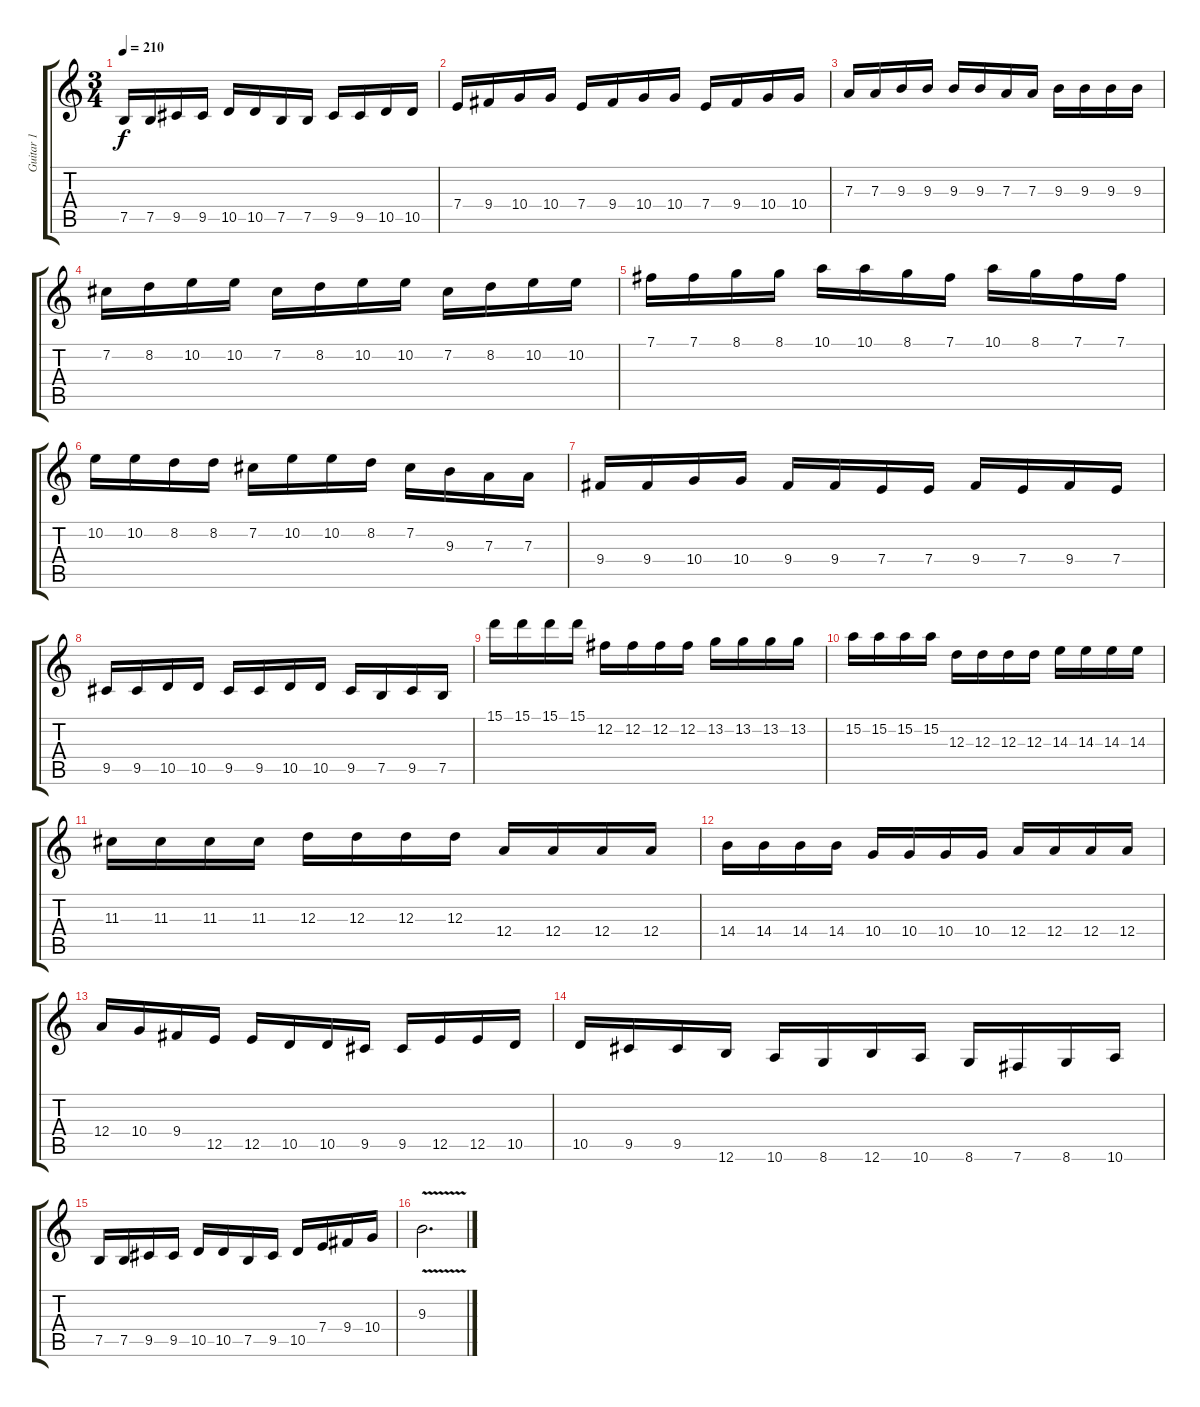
\track ("Guitar 1" "Guitar 1") {instrument distortionguitar}
\staff {score tabs}
\tuning (B3 Gb3 D3 A2 E2 B1) {hide}
\ts (3 4)
\tempo 210
\clef g2
\ks c
7.5.16{dy f} 7.5.16 9.5.16 9.5.16 10.5.16 10.5.16 7.5.16 7.5.16 9.5.16 9.5.16 10.5.16 10.5.16 |
7.4.16 9.4.16 10.4.16 10.4.16 7.4.16 9.4.16 10.4.16 10.4.16 7.4.16 9.4.16 10.4.16 10.4.16 |
7.3.16 7.3.16 9.3.16 9.3.16 9.3.16 9.3.16 7.3.16 7.3.16 9.3.16 9.3.16 9.3.16 9.3.16 |
7.2.16 8.2.16 10.2.16 10.2.16 7.2.16 8.2.16 10.2.16 10.2.16 7.2.16 8.2.16 10.2.16 10.2.16 |
7.1.16 7.1.16 8.1.16 8.1.16 10.1.16 10.1.16 8.1.16 7.1.16 10.1.16 8.1.16 7.1.16 7.1.16 |
10.2.16 10.2.16 8.2.16 8.2.16 7.2.16 10.2.16 10.2.16 8.2.16 7.2.16 9.3.16 7.3.16 7.3.16 |
9.4.16 9.4.16 10.4.16 10.4.16 9.4.16 9.4.16 7.4.16 7.4.16 9.4.16 7.4.16 9.4.16 7.4.16 |
9.5.16 9.5.16 10.5.16 10.5.16 9.5.16 9.5.16 10.5.16 10.5.16 9.5.16 7.5.16 9.5.16 7.5.16 |
15.1.16 15.1.16 15.1.16 15.1.16 12.2.16 12.2.16 12.2.16 12.2.16 13.2.16 13.2.16 13.2.16 13.2.16 |
15.2.16 15.2.16 15.2.16 15.2.16 12.3.16 12.3.16 12.3.16 12.3.16 14.3.16 14.3.16 14.3.16 14.3.16 |
11.3.16 11.3.16 11.3.16 11.3.16 12.3.16 12.3.16 12.3.16 12.3.16 12.4.16 12.4.16 12.4.16 12.4.16 |
14.4.16 14.4.16 14.4.16 14.4.16 10.4.16 10.4.16 10.4.16 10.4.16 12.4.16 12.4.16 12.4.16 12.4.16 |
12.4.16 10.4.16 9.4.16 12.5.16 12.5.16 10.5.16 10.5.16 9.5.16 9.5.16 12.5.16 12.5.16 10.5.16 |
10.5.16 9.5.16 9.5.16 12.6.16 10.6.16 8.6.16 12.6.16 10.6.16 8.6.16 7.6.16 8.6.16 10.6.16 |
7.5.16 7.5.16 9.5.16 9.5.16 10.5.16 10.5.16 7.5.16 9.5.16 10.5.16 7.4.16 9.4.16 10.4.16 |
9.3{v}.2{d}
